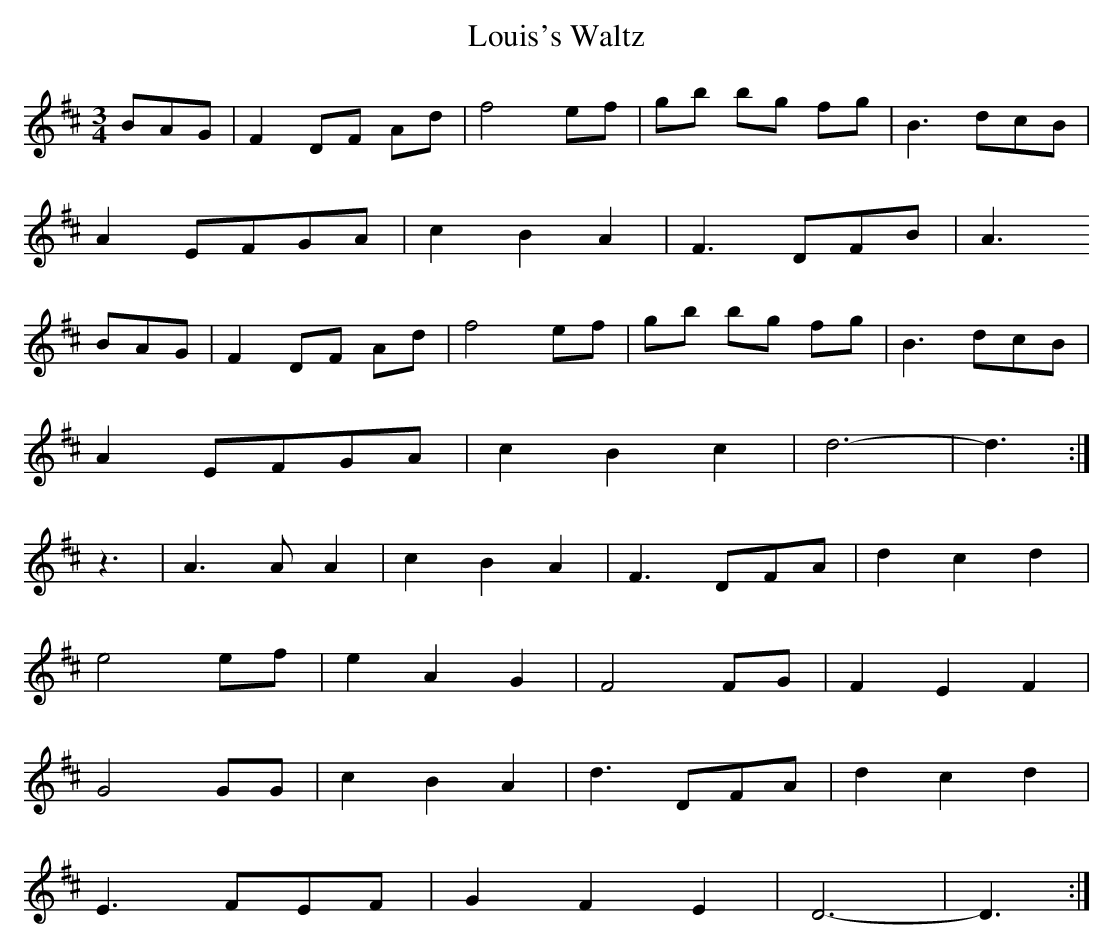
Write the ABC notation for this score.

X:1
T:Louis's Waltz
M:3/4
L:1/8
K:D
BAG | F2 DF Ad | f4    ef | gb bg fg | B3  dcB  |
      A2 EFGA  | c2 B2 A2 | F3  DFB  | A3
BAG | F2 DF Ad | f4    ef | gb bg fg | B3  dcB  |
      A2 EFGA  | c2 B2 c2 | d6-      | d3      :|
z3  | A3  A A2 | c2 B2 A2 | F3  DFA  | d2 c2 d2 |
      e4    ef | e2 A2 G2 | F4   FG  | F2 E2 F2 |
      G4    GG | c2 B2 A2 | d3  DFA  | d2 c2 d2 |
      E3   FEF | G2 F2 E2 | D6-      | D3     :|]
